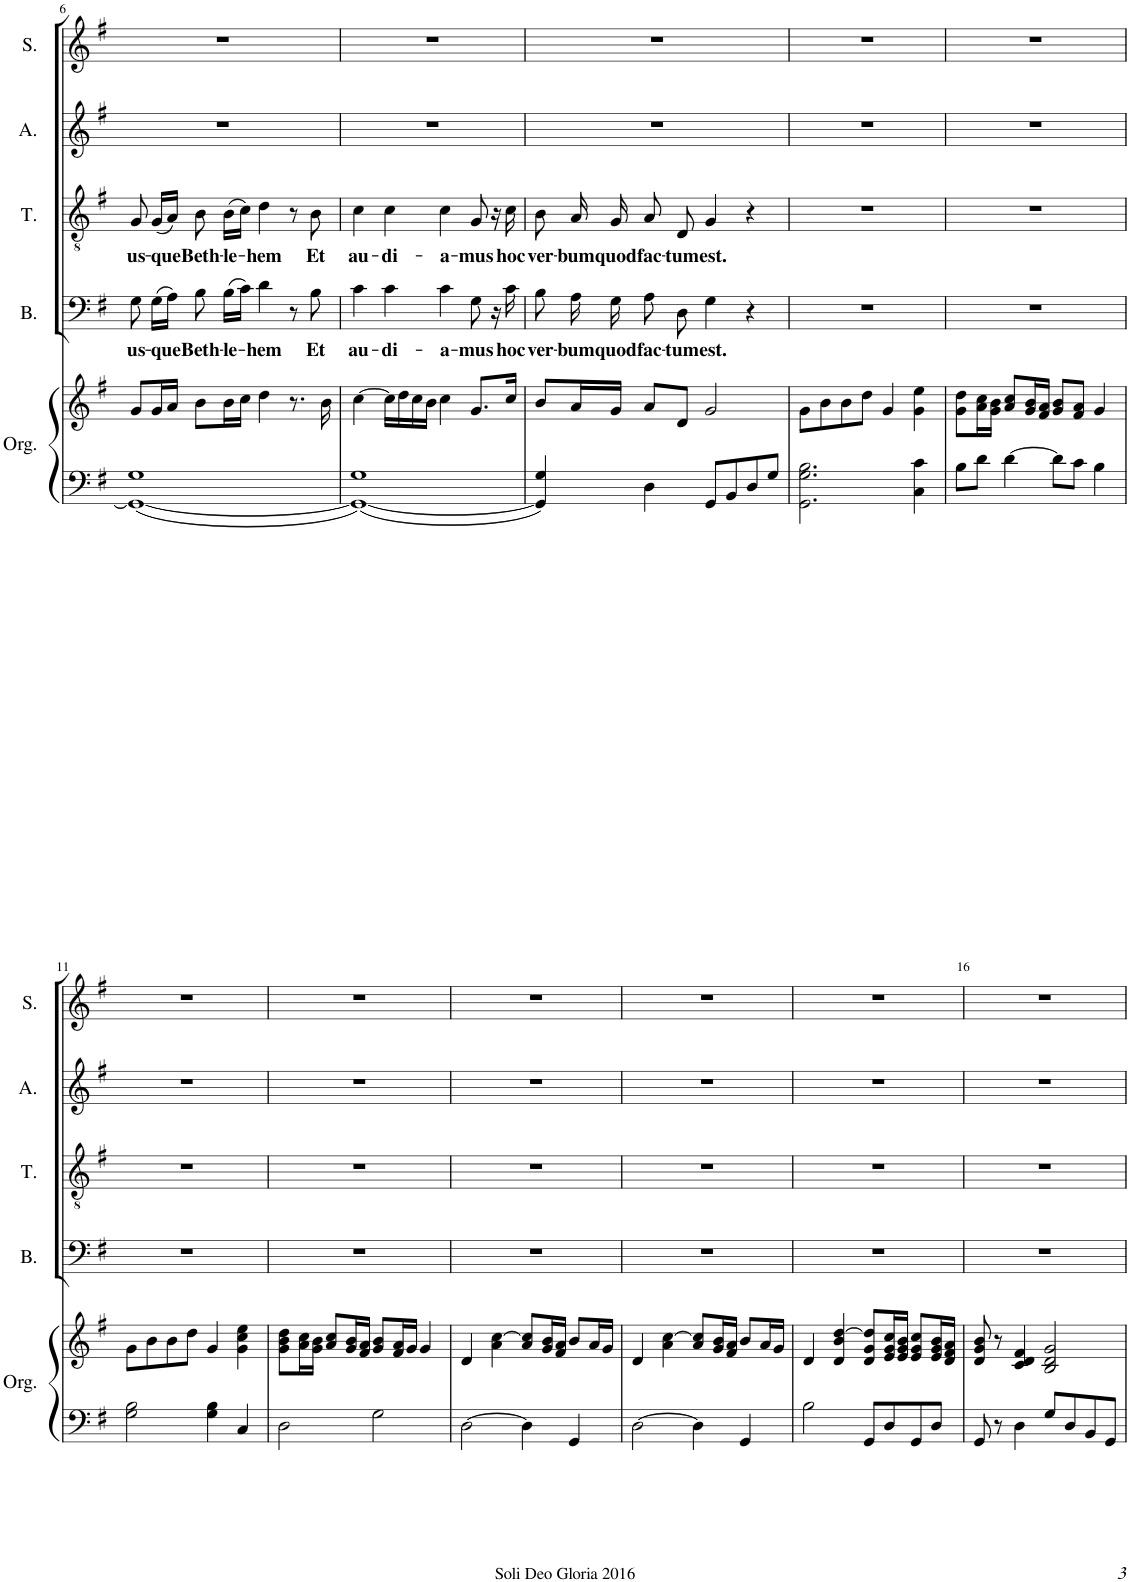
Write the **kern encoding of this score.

**kern	**kern	**kern	**text	**kern	**text	**kern	**kern
*part5	*part5	*part4	*part4	*part3	*part3	*part2	*part1
*staff6	*staff5	*staff4	*staff4	*staff3	*staff3	*staff2	*staff1
*I"Orgue	*	*I"Bass	*	*I"Ténor	*	*I"Alto	*I"Soprano
*I'Org.	*	*I'B.	*	*I'T.	*	*I'A.	*I'S.
!!LO:PB:g=z
*clefF4	*clefG2	*clefF4	*	*clefGv2	*	*clefG2	*clefG2
*k[f#]	*k[f#]	*k[f#]	*	*k[f#]	*	*k[f#]	*k[f#]
*M4/4	*M4/4	*M4/4	*	*M4/4	*	*M4/4	*M4/4
*met(c)	*met(c)	*met(c)	*	*met(c)	*	*met(c)	*met(c)
=6	=6	=6	=6	=6	=6	=6	=6
!	!	!	!LO:LY:b	!	!LO:LY:b	!	!
1GG_ 1G	8g/L	8G\	us-	8G/	us-	1r	1r
!	!	!	!LO:LY:b	!	!LO:LY:b	!	!
.	16g/L	(16G\LL	-que	(16G/LL	-que	.	.
.	16a/JJ	16A\JJ)	.	16A/JJ)	.	.	.
!	!	!	!LO:LY:b	!	!LO:LY:b	!	!
.	8b\L	8B\	Beth-	8B\	Beth-	.	.
!	!	!	!LO:LY:b	!	!LO:LY:b	!	!
.	16b\L	(16B\LL	-le-	(16B\LL	-le-	.	.
.	16cc\JJ	16c\JJ)	.	16c\JJ)	.	.	.
!	!	!	!LO:LY:b	!	!LO:LY:b	!	!
.	4dd\	4d\	-hem	4d\	-hem	.	.
.	8.r	8r	.	8r	.	.	.
!	!	!	!LO:LY:b	!	!LO:LY:b	!	!
.	.	8B\	Et	8B\	Et	.	.
.	16b\	.	.	.	.	.	.
=7	=7	=7	=7	=7	=7	=7	=7
!	!	!	!LO:LY:b	!	!LO:LY:b	!	!
1GG_ 1G	[4cc\	4c\	au-	4c\	au-	1r	1r
!	!	!	!LO:LY:b	!	!LO:LY:b	!	!
.	16cc\LL]	4c\	-di-	4c\	-di-	.	.
.	16dd\	.	.	.	.	.	.
.	16cc\	.	.	.	.	.	.
.	16b\JJ	.	.	.	.	.	.
!	!	!	!LO:LY:b	!	!LO:LY:b	!	!
.	4cc\	4c\	-a-	4c\	-a-	.	.
!	!	!	!LO:LY:b	!	!LO:LY:b	!	!
.	8.g/L	8G\	-mus	8G/	-mus	.	.
.	.	16r	.	16r	.	.	.
!	!	!	!LO:LY:b	!	!LO:LY:b	!	!
.	16cc/Jk	16c\	hoc	16c\	hoc	.	.
=8	=8	=8	=8	=8	=8	=8	=8
!	!	!	!LO:LY:b	!	!LO:LY:b	!	!
4GG/] 4G/	8b/L	8B\	ver-	8B\	ver-	1r	1r
!	!	!	!LO:LY:b	!	!LO:LY:b	!	!
.	16a/L	16A\	-bum	16A/	-bum	.	.
!	!	!	!LO:LY:b	!	!LO:LY:b	!	!
.	16g/JJ	16G\	quod	16G/	quod	.	.
!	!	!	!LO:LY:b	!	!LO:LY:b	!	!
4D\	8a/L	8A\	fac-	8A/	fac-	.	.
!	!	!	!LO:LY:b	!	!LO:LY:b	!	!
.	8d/J	8D\	-tum	8D/	-tum	.	.
!	!	!	!LO:LY:b	!	!LO:LY:b	!	!
8GG/L	2g/	4G\	est.	4G/	est.	.	.
8BB/	.	.	.	.	.	.	.
8D/	.	4r	.	4r	.	.	.
8G/J	.	.	.	.	.	.	.
=9	=9	=9	=9	=9	=9	=9	=9
2.GG\ 2.G\ 2.B\	8g\L	1r	.	1r	.	1r	1r
.	8b\	.	.	.	.	.	.
.	8b\	.	.	.	.	.	.
.	8dd\J	.	.	.	.	.	.
.	4g/	.	.	.	.	.	.
4C\ 4c\	4g\ 4ee\	.	.	.	.	.	.
=10	=10	=10	=10	=10	=10	=10	=10
8B\L	8g\ 8dd\L	1r	.	1r	.	1r	1r
8d\J	16a\ 16cc\L	.	.	.	.	.	.
.	16g\ 16b\JJ	.	.	.	.	.	.
[4d\	8a/ 8cc/L	.	.	.	.	.	.
.	16g/ 16b/L	.	.	.	.	.	.
.	16f#/ 16a/JJ	.	.	.	.	.	.
8d\L]	8g/ 8b/L	.	.	.	.	.	.
8c\J	8f#/ 8a/J	.	.	.	.	.	.
4B\	4g/	.	.	.	.	.	.
!!LO:LB:g=z
=11	=11	=11	=11	=11	=11	=11	=11
2G\ 2B\	8g\L	1r	.	1r	.	1r	1r
.	8b\	.	.	.	.	.	.
.	8b\	.	.	.	.	.	.
.	8dd\J	.	.	.	.	.	.
4G\ 4B\	4g/	.	.	.	.	.	.
4C/	4g\ 4cc\ 4ee\	.	.	.	.	.	.
=12	=12	=12	=12	=12	=12	=12	=12
2D\	8g\ 8b\ 8dd\L	1r	.	1r	.	1r	1r
.	16a\ 16cc\L	.	.	.	.	.	.
.	16g\ 16b\JJ	.	.	.	.	.	.
.	8a/ 8cc/L	.	.	.	.	.	.
.	16g/ 16b/L	.	.	.	.	.	.
.	16f#/ 16a/JJ	.	.	.	.	.	.
2G\	8g/ 8b/L	.	.	.	.	.	.
.	16f#/ 16a/L	.	.	.	.	.	.
.	16g/JJ	.	.	.	.	.	.
.	4g/	.	.	.	.	.	.
=13	=13	=13	=13	=13	=13	=13	=13
[2D\	4d/	1r	.	1r	.	1r	1r
.	4a\ [4cc\	.	.	.	.	.	.
4D\]	8a/ 8cc/]L	.	.	.	.	.	.
.	16g/ 16b/L	.	.	.	.	.	.
.	16f#/ 16a/JJ	.	.	.	.	.	.
4GG/	8b/L	.	.	.	.	.	.
.	16a/L	.	.	.	.	.	.
.	16g/JJ	.	.	.	.	.	.
=14	=14	=14	=14	=14	=14	=14	=14
[2D\	4d/	1r	.	1r	.	1r	1r
.	4a\ [4cc\	.	.	.	.	.	.
4D\]	8a/ 8cc/]L	.	.	.	.	.	.
.	16g/ 16b/L	.	.	.	.	.	.
.	16f#/ 16a/JJ	.	.	.	.	.	.
4GG/	8b/L	.	.	.	.	.	.
.	16a/L	.	.	.	.	.	.
.	16g/JJ	.	.	.	.	.	.
=15	=15	=15	=15	=15	=15	=15	=15
2B\	4d/	1r	.	1r	.	1r	1r
.	4d/ 4b/ [4dd/	.	.	.	.	.	.
8GG/L	8d/ 8g/ 8dd/]L	.	.	.	.	.	.
8D/	16e/ 16g/ 16cc/L	.	.	.	.	.	.
.	16e/ 16g/ 16b/JJ	.	.	.	.	.	.
8GG/	8e/ 8g/ 8cc/L	.	.	.	.	.	.
8D/J	16e/ 16g/ 16b/L	.	.	.	.	.	.
.	16d/ 16f#/ 16a/JJ	.	.	.	.	.	.
=16	=16	=16	=16	=16	=16	=16	=16
8GG/	8d/ 8g/ 8b/	1r	.	1r	.	1r	1r
8r	8r	.	.	.	.	.	.
4D\	4c/ 4d/ 4f#/	.	.	.	.	.	.
8G/L	2B/ 2d/ 2g/	.	.	.	.	.	.
8D/	.	.	.	.	.	.	.
8BB/	.	.	.	.	.	.	.
8GG/J	.	.	.	.	.	.	.
=	=	=	=	=	=	=	=
*-	*-	*-	*-	*-	*-	*-	*-
